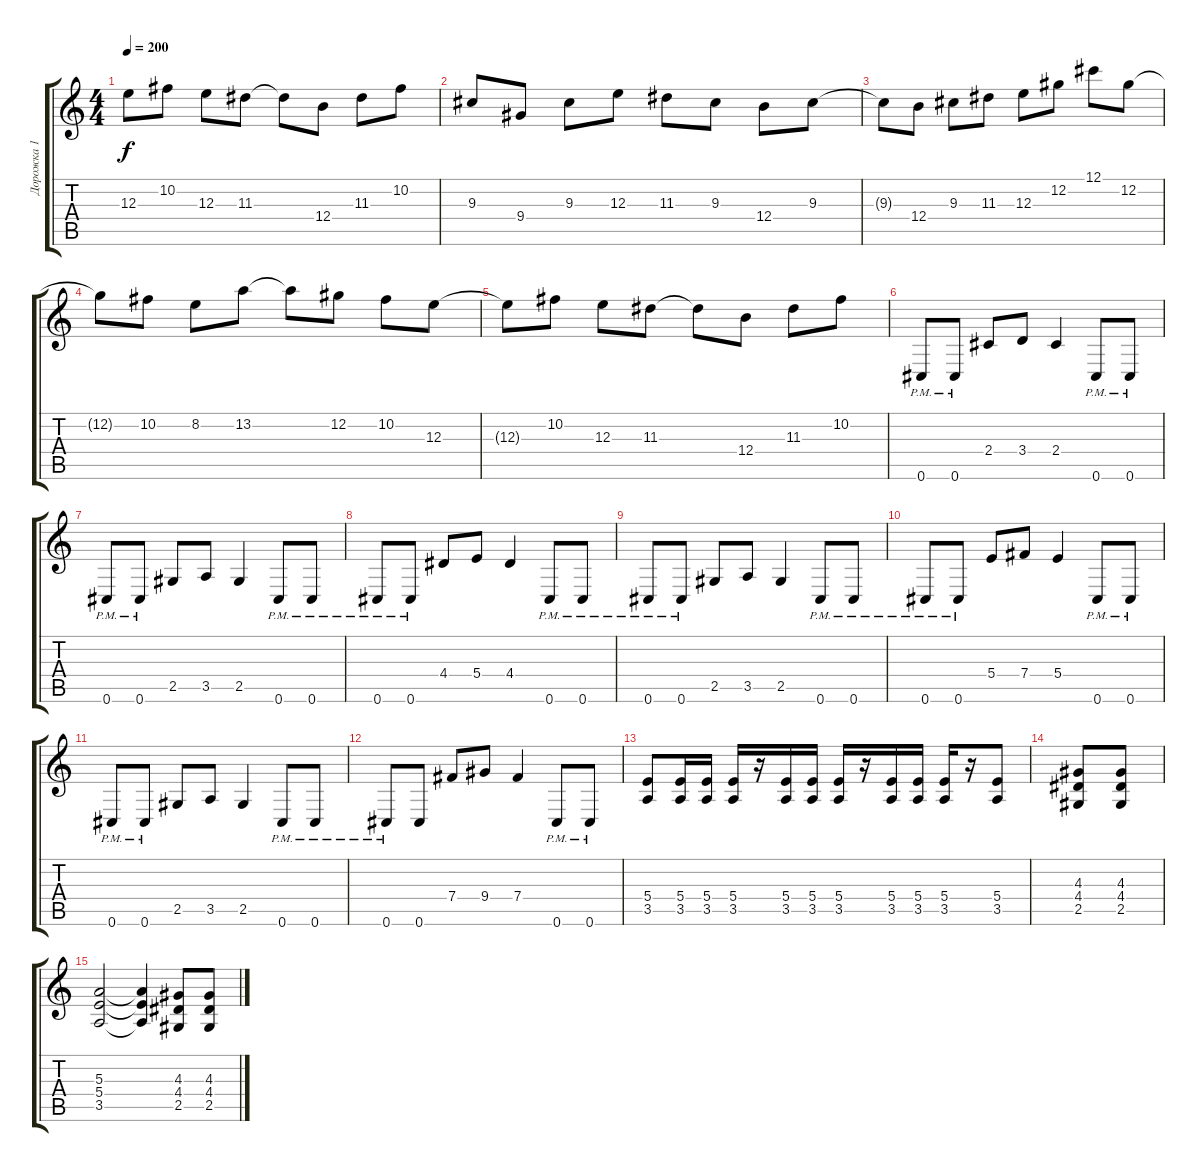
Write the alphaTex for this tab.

\track ("Дорожка 1" "Дорожка 1") {instrument overdrivenguitar}
\staff {score tabs}
\tuning (Db4 Ab3 E3 B2 Gb2 Db2) {hide}
\ts (4 4)
\tempo 200
\clef g2
\ks c
12.3{t}.8{dy f} 10.2.8 12.3.8 11.3.8 11.3{t}.8 12.4.8 11.3.8 10.2.8 |
9.3.8 9.4.8 9.3.8 12.3.8 11.3.8 9.3.8 12.4.8 9.3.8 |
9.3{t}.8 12.4.8 9.3.8 11.3.8 12.3.8 12.2.8 12.1.8 12.2.8 |
12.2{t}.8 10.2.8 8.2.8 13.2.8 13.2{t}.8 12.2.8 10.2.8 12.3.8 |
12.3{t}.8 10.2.8 12.3.8 11.3.8 11.3{t}.8 12.4.8 11.3.8 10.2.8 |
0.6{pm}.8 0.6{pm}.8 2.4.8 3.4.8 2.4.4 0.6{pm}.8 0.6{pm}.8 |
0.6{pm}.8 0.6{pm}.8 2.5.8 3.5.8 2.5.4 0.6{pm}.8 0.6{pm}.8 |
0.6{pm}.8 0.6{pm}.8 4.4.8 5.4.8 4.4.4 0.6{pm}.8 0.6{pm}.8 |
0.6{pm}.8 0.6{pm}.8 2.5.8 3.5.8 2.5.4 0.6{pm}.8 0.6{pm}.8 |
0.6{pm}.8 0.6{pm}.8 5.4.8 7.4.8 5.4.4 0.6{pm}.8 0.6{pm}.8 |
0.6{pm}.8 0.6{pm}.8 2.5.8 3.5.8 2.5.4 0.6{pm}.8 0.6{pm}.8 |
0.6{pm}.8 0.6.8 7.4.8 9.4.8 7.4.4 0.6{pm}.8 0.6{pm}.8 |
(5.4 3.5).8 (5.4 3.5).16 (5.4 3.5).16 (5.4 3.5).16 r.16 (5.4 3.5).16 (5.4 3.5).16 (5.4 3.5).16 r.16 (5.4 3.5).16 (5.4 3.5).16 (5.4 3.5).16 r.16 (5.4 3.5).8 |
(4.3 4.4 2.5).8 (4.3 4.4 2.5).8 |
(5.3 5.4 3.5).2 (5.3{t} 5.4{t} 3.5{t}).4 (4.3 4.4 2.5).8 (4.3 4.4 2.5).8
